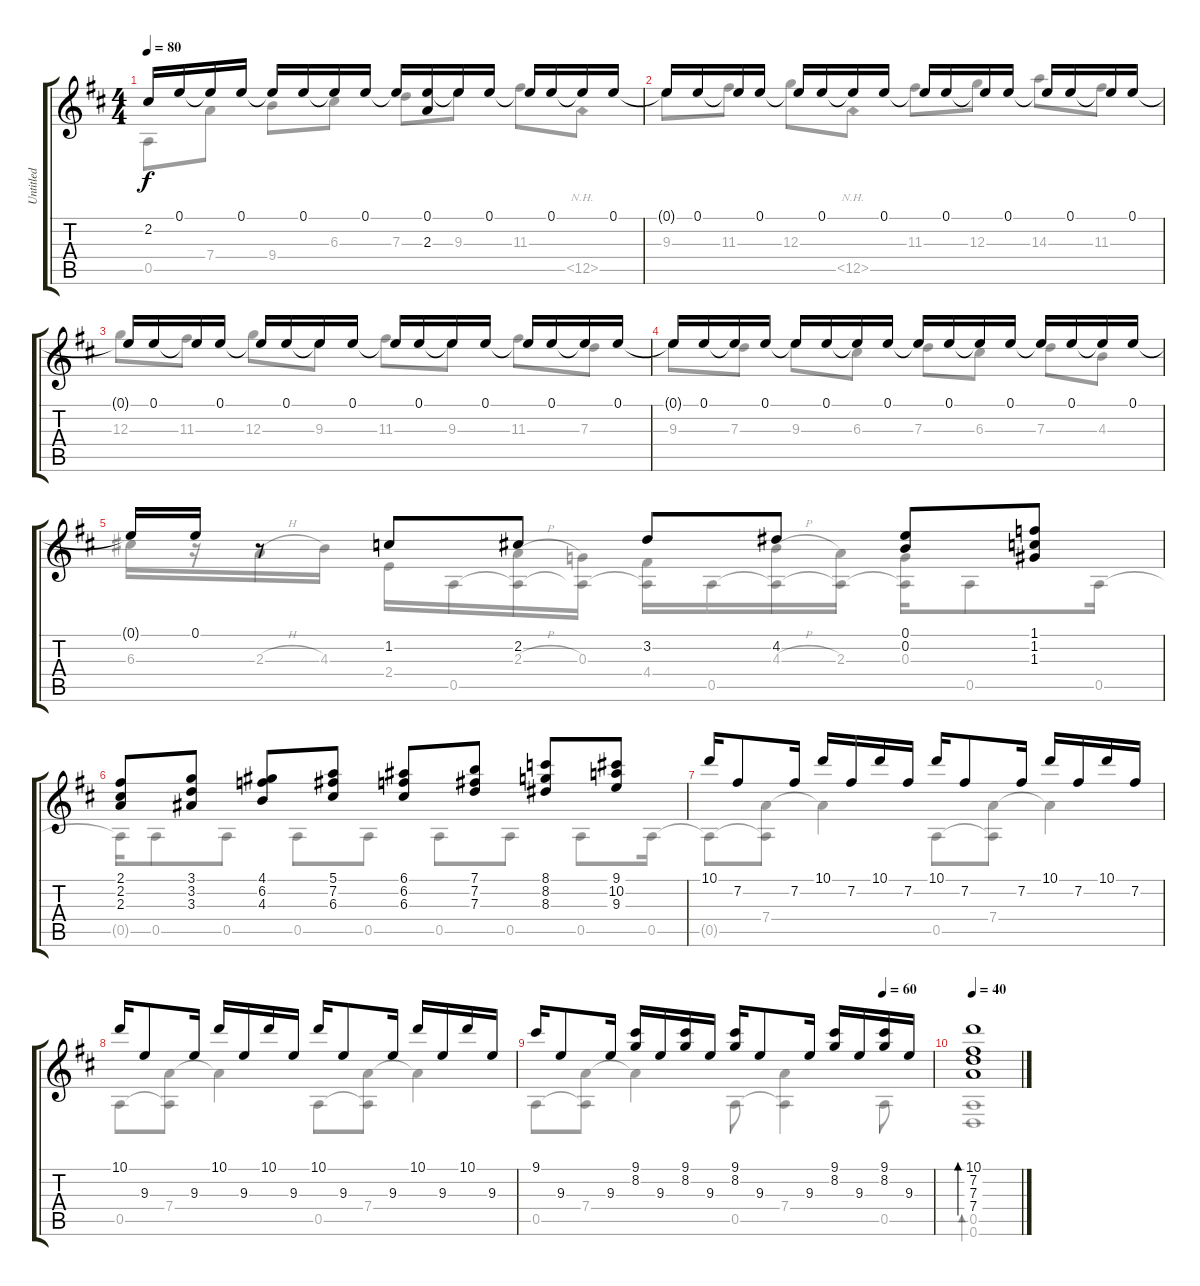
\track ("Untitled" "Untitled") {instrument acousticguitarnylon}
\staff {score tabs}
\tuning (E4 B3 G3 D3 A2 D2) {hide}
\voice
\ts (4 4)
\tempo 80
\clef g2
\ks d
2.2.16{dy f} 0.1.16 0.1{t}.16 0.1.16 0.1{t}.16 0.1.16 0.1{t}.16 0.1.16 0.1{t}.16 (0.1 2.3{t}).16 0.1{t}.16 0.1.16 0.1{t}.16 0.1.16 0.1{t}.16 0.1.16 |
0.1{t}.16 0.1.16 0.1{t}.16 0.1.16 0.1{t}.16 0.1.16 0.1{t}.16 0.1.16 0.1{t}.16 0.1.16 0.1{t}.16 0.1.16 0.1{t}.16 0.1.16 0.1{t}.16 0.1.16 |
0.1{t}.16 0.1.16 0.1{t}.16 0.1.16 0.1{t}.16 0.1.16 0.1{t}.16 0.1.16 0.1{t}.16 0.1.16 0.1{t}.16 0.1.16 0.1{t}.16 0.1.16 0.1{t}.16 0.1.16 |
0.1{t}.16 0.1.16 0.1{t}.16 0.1.16 0.1{t}.16 0.1.16 0.1{t}.16 0.1.16 0.1{t}.16 0.1.16 0.1{t}.16 0.1.16 0.1{t}.16 0.1.16 0.1{t}.16 0.1.16 |
0.1{t}.16 0.1.16 r.8 1.2.8 2.2.8 3.2.8 4.2.8 (0.1 0.2).8 (1.1 1.2 1.3).8 |
(2.1 2.2 2.3).8 (3.1 3.2 3.3).8 (4.1 6.2 4.3).8 (5.1 7.2 6.3).8 (6.1 6.2 6.3).8 (7.1 7.2 7.3).8 (8.1 8.2 8.3).8 (9.1 10.2 9.3).8 |
10.1.16 7.2.8 7.2.16 10.1.16 7.2.16 10.1.16 7.2.16 10.1.16 7.2.8 7.2.16 10.1.16 7.2.16 10.1.16 7.2.16 |
10.1.16 9.3.8 9.3.16 10.1.16 9.3.16 10.1.16 9.3.16 10.1.16 9.3.8 9.3.16 10.1.16 9.3.16 10.1.16 9.3.16 |
\tempo (60 0.875)
9.1.16 9.3.8 9.3.16 (9.1 8.2).16 9.3.16 (9.1 8.2).16 9.3.16 (9.1 8.2).16 9.3.8 9.3.16 (9.1 8.2).16 9.3.16 (9.1 8.2).16 9.3.16 |
\tempo 40
(10.1 7.2 7.3 7.4).1{bd 30}
\voice
\clef g2
\ottava regular
\simile none
\ks d
0.5.8{dy f} 7.4.8 9.4.8 6.3.8 7.3.8 9.3.8 11.3.8 12.5{nh}.8 |
9.3.8 11.3.8 12.3.8 12.5{nh}.8 11.3.8 12.3.8 14.3.8 11.3.8 |
12.3.8 11.3.8 12.3.8 9.3.8 11.3.8 9.3.8 11.3.8 7.3.8 |
9.3.8 7.3.8 9.3.8 6.3.8 7.3.8 6.3.8 7.3.8 4.3.8 |
6.3.16 r.16 2.3{h}.16 4.3.16 2.4.16 0.5.16 (2.3{h} 0.5{t}).16 (0.3 0.5{t}).16 (4.4 0.5{t}).16 0.5.16 (4.3{h} 0.5{t}).16 (2.3 0.5{t}).16 (0.3 0.5{t}).16 0.5.8 0.5.16 |
0.5{t}.16 0.5.8 0.5.8 0.5.8 0.5.8 0.5.8 0.5.8 0.5.8 0.5.16 |
0.5{t}.8 (7.4 0.5{t}).8 7.4{t}.4 0.5.8 (7.4 0.5{t}).8 7.4{t}.4 |
0.5.8 (7.4 0.5{t}).8 7.4{t}.4 0.5.8 (7.4 0.5{t}).8 7.4{t}.4 |
0.5.8 (7.4 0.5{t}).8 7.4{t}.4 0.5.8 (7.4 0.5{t}).4 0.5.8 |
(0.5 0.6).1{bd 30}
